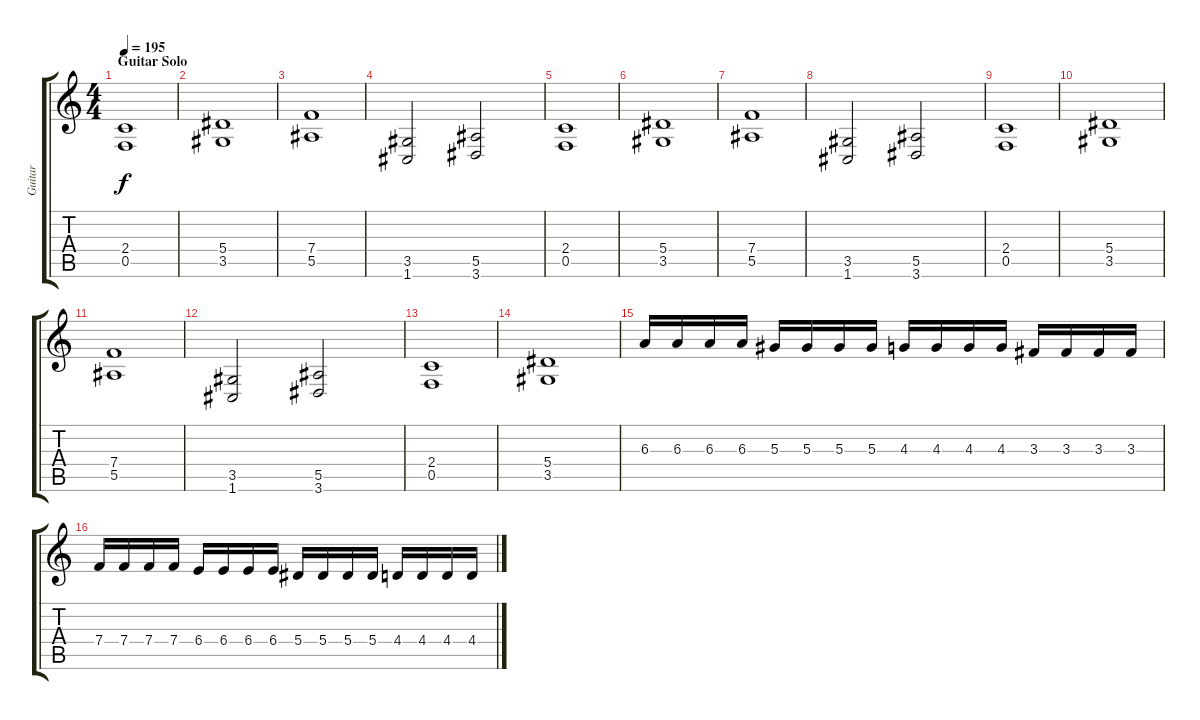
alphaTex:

\track ("Guitar" "Guitar") {instrument distortionguitar}
\staff {score tabs}
\tuning (C4 G3 Eb3 Bb2 F2 C2) {hide}
\ts (4 4)
\section ("" "Guitar Solo")
\tempo 195
\clef g2
\ks c
(2.4 0.5).1{dy f} |
(5.4 3.5).1 |
(7.4 5.5).1 |
(3.5 1.6).2 (5.5 3.6).2 |
(2.4 0.5).1 |
(5.4 3.5).1 |
(7.4 5.5).1 |
(3.5 1.6).2 (5.5 3.6).2 |
(2.4 0.5).1 |
(5.4 3.5).1 |
(7.4 5.5).1 |
(3.5 1.6).2 (5.5 3.6).2 |
(2.4 0.5).1 |
(5.4 3.5).1 |
6.3.16 6.3.16 6.3.16 6.3.16 5.3.16 5.3.16 5.3.16 5.3.16 4.3.16 4.3.16 4.3.16 4.3.16 3.3.16 3.3.16 3.3.16 3.3.16 |
7.4.16 7.4.16 7.4.16 7.4.16 6.4.16 6.4.16 6.4.16 6.4.16 5.4.16 5.4.16 5.4.16 5.4.16 4.4.16 4.4.16 4.4.16 4.4.16
